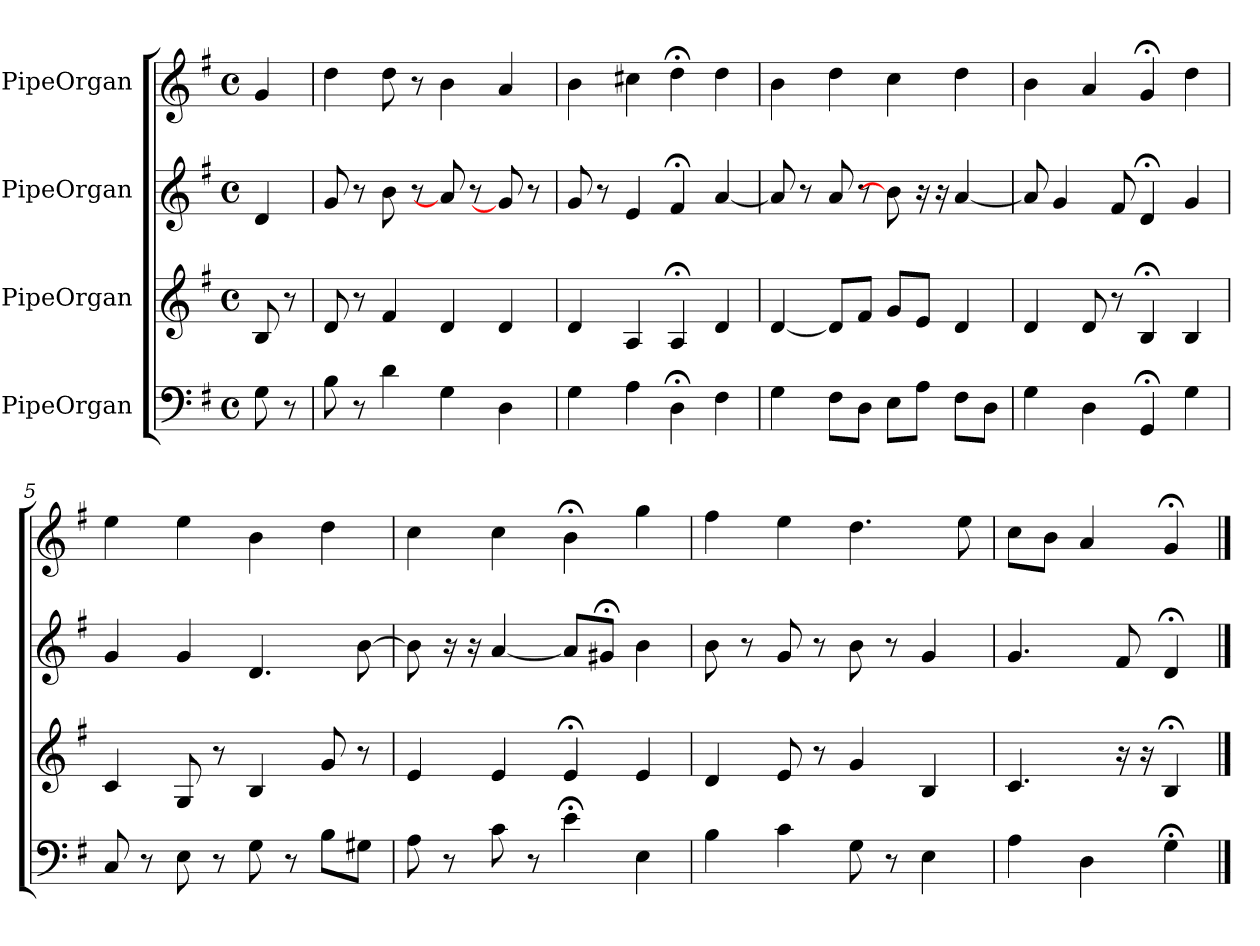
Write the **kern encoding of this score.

**kern	**kern	**kern	**kern
*part4	*part3	*part2	*part1
*staff4	*staff3	*staff2	*staff1
*I"PipeOrgan	*I"PipeOrgan	*I"PipeOrgan	*I"PipeOrgan
*k[f#]	*k[f#]	*k[f#]	*k[f#]
*G:	*G:	*G:	*G:
*M4/4	*M4/4	*M4/4	*M4/4
*met(c)	*met(c)	*met(c)	*met(c)
*MM60	*MM60	*MM60	*MM60
=	=	=	=
8G	8B	4d	4g
8r	8r	.	.
=1	=1	=1	=1
8B	8d	8g	4dd
8r	8r	8r	.
4d	4f#	8b	8dd
.	.	8r	8r
4G	4d	8a]	4b
.	.	8r	.
4D	4d	8g]	4a
.	.	8r	.
=2	=2	=2	=2
4G	4d	8g	4b
.	.	8r	.
4A	4A	4e	4cc#X
4D;<	4A;<	4f#;<	4dd;<
4F#	4d	[4a	4dd
=3	=3	=3	=3
4G	[4d	8a]	4b
.	.	8r	.
8F#L	8dL]	8a	4dd
8DJ	8f#J	8r	.
8EL	8gL	8b]	4cc
8AJ	8eJ	16r	.
.	.	16r	.
8F#L	4d	[4a	4dd
8DJ	.	.	.
=4	=4	=4	=4
4G	4d	8a]	4b
.	.	4g	.
4D	8d	.	4a
.	8r	8f#	.
4GG;<	4B;<	4d;<	4g;<
4G	4B	4g	4dd
=5	=5	=5	=5
8C	4c	4g	4ee
8r	.	.	.
8E	8G	4g	4ee
8r	8r	.	.
8G	4B	4.d	4b
8r	.	.	.
8BL	8g	.	4dd
8G#XJ	8r	[8b	.
=6	=6	=6	=6
8A	4e	8b]	4cc
8r	.	16r	.
.	.	16r	.
8c	4e	[4a	4cc
8r	.	.	.
4e;<	4e;<	8aL]	4b;<
.	.	8g#X;<J	.
4E	4e	4b	4gg
=7	=7	=7	=7
4B	4d	8b	4ff#
.	.	8r	.
4c	8e	8g	4ee
.	8r	8r	.
8G	4g	8b	4.dd
8r	.	8r	.
4E	4B	4g	.
.	.	.	8ee
=8	=8	=8	=8
4A	4.c	4.g	8ccL
.	.	.	8bJ
4D	.	.	4a
.	16r	8f#	.
.	16r	.	.
4G;<	4B;<	4d;<	4g;<
==	==	==	==
*-	*-	*-	*-
